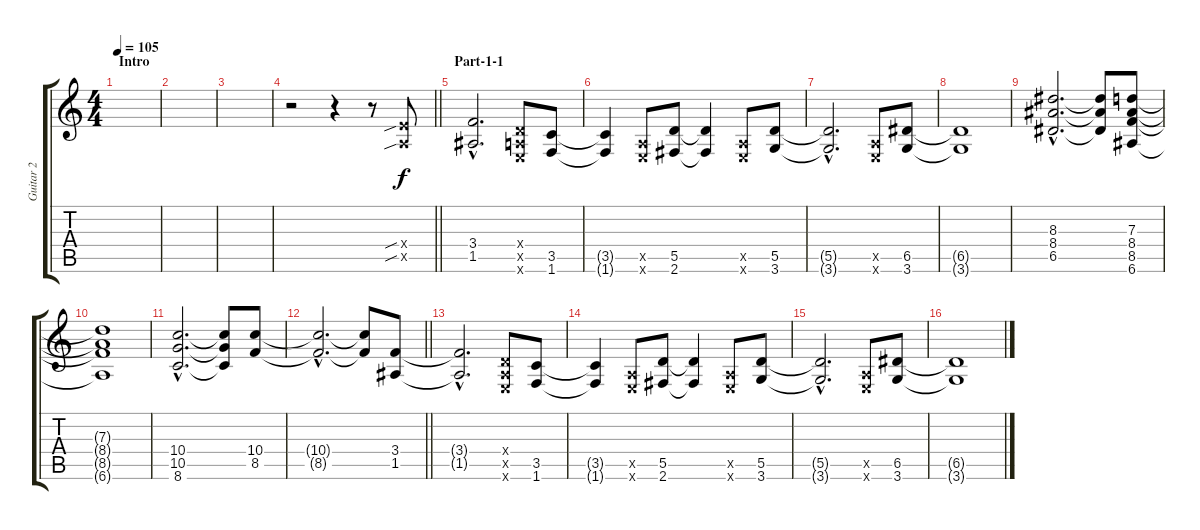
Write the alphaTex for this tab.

\track ("Guitar 2" "Guitar 2") {instrument distortionguitar}
\staff {score tabs}
\tuning (E4 B3 G3 D3 A2 E2) {hide}
\ts (4 4)
\section ("" "Intro")
\tempo 105
\clef g2
\ks c
|
|
|
\barLineRight lightlight
r.2 r.4 r.8 (2.4{sib x} 0.5{sib x}).8 |
\section ("" "Part-1-1")
(3.4{hac} 1.5{hac}).2{d} (0.4{x} 0.5{x} 0.6{x}).8 (3.5 1.6).8 |
(3.5{t} 1.6{t}).4 (0.5{x} 0.6{x}).8 (5.5 2.6).8 (5.5{t} 2.6{t}).4 (0.5{x} 0.6{x}).8 (5.5 3.6).8 |
(5.5{hac t} 3.6{hac t}).2{d} (0.5{x} 0.6{x}).8 (6.5 3.6).8 |
(6.5{t} 3.6{t}).1 |
(8.3{hac} 8.4{hac} 6.5{hac}).2{d} (8.3{t} 8.4{t} 6.5{t}).8 (7.3 8.4 8.5 6.6).8 |
(7.3{t} 8.4{t} 8.5{t} 6.6{t}).1 |
(10.4{hac} 10.5{hac} 8.6{hac}).2{d} (10.4{t} 10.5{t} 8.6{t}).8 (10.4 8.5).8 |
\barLineRight lightlight
(10.4{hac t} 8.5{hac t}).2{d} (10.4{t} 8.5{t}).8 (3.4 1.5).8 |
(3.4{hac t} 1.5{hac t}).2{d} (0.4{x} 0.5{x} 0.6{x}).8 (3.5 1.6).8 |
(3.5{t} 1.6{t}).4 (0.5{x} 0.6{x}).8 (5.5 2.6).8 (5.5{t} 2.6{t}).4 (0.5{x} 0.6{x}).8 (5.5 3.6).8 |
(5.5{hac t} 3.6{hac t}).2{d} (0.5{x} 0.6{x}).8 (6.5 3.6).8 |
(6.5{t} 3.6{t}).1
